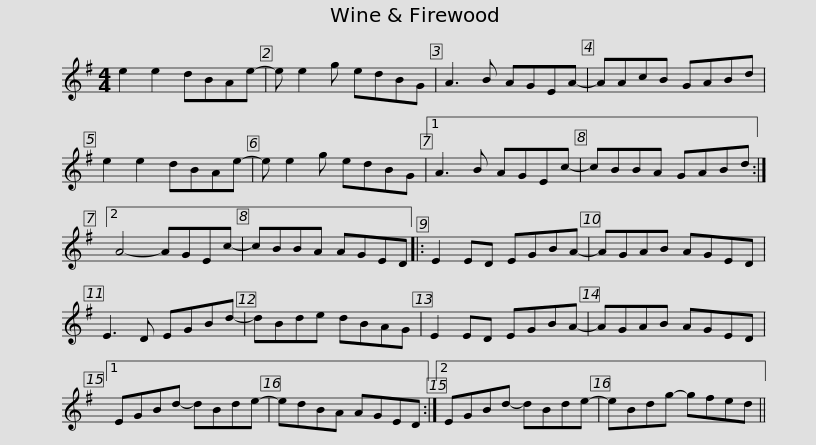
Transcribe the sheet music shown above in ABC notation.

X:1
L:1/8
M:4/4
I:linebreak $
K:Emin
V:1 treble
V:1
 e2 e2 dBAe- | e e2 g edBG | A3 B AGEA- | AAcB GABd | e2 e2 dBAe- | %5
 e e2 g edBG |1$ A3 B AGEc- | cBBA GABd :|2 A4- AGEc- | cBBA AGED |: %10
 E2 ED EGBA- | AGAB AGED |$ E3 D EGBd- | dBde dBAG | E2 ED EGBA- | %15
 AGAB AGED |1 EGBd- dBde- |$ edBA AGED :|2 EGBd- dBde- | eBdg- gfed || %20
